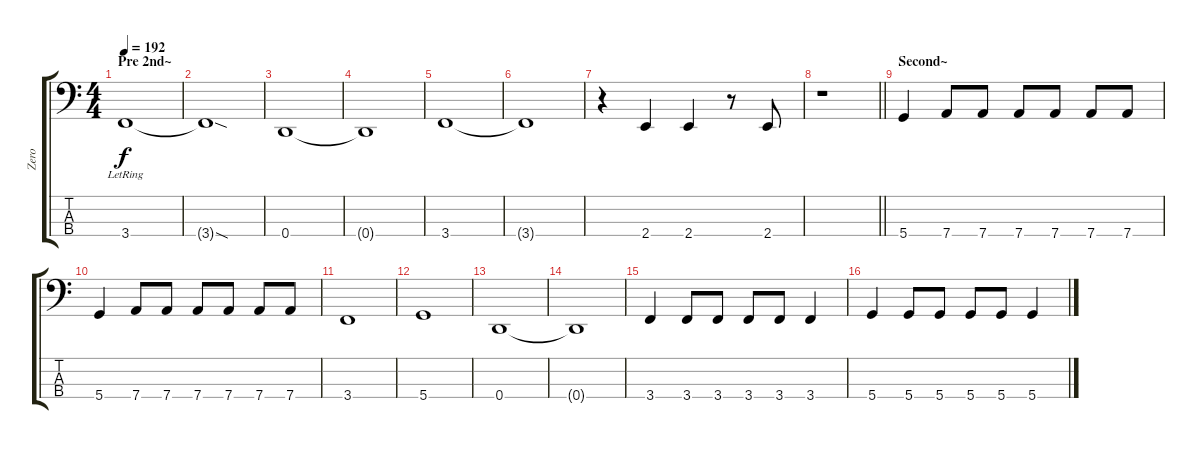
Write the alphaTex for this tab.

\track ("Zero" "Zero") {instrument electricbassfinger}
\staff {score tabs}
\tuning (G2 D2 A1 D1) {hide}
\ts (4 4)
\section ("" "Pre 2nd~")
\tempo 192
\clef f4
\ks c
3.4{lr}.1{dy f} |
3.4{sod t}.1 |
0.4.1 |
0.4{t}.1 |
3.4.1 |
3.4{t}.1 |
r.4 2.4.4 2.4.4 r.8 2.4.8 |
\barLineRight lightlight
r.1 |
\section ("" "Second~")
5.4.4 7.4.8 7.4.8 7.4.8 7.4.8 7.4.8 7.4.8 |
5.4.4 7.4.8 7.4.8 7.4.8 7.4.8 7.4.8 7.4.8 |
3.4.1 |
5.4.1 |
0.4.1 |
0.4{t}.1 |
3.4.4 3.4.8 3.4.8 3.4.8 3.4.8 3.4.4 |
5.4.4 5.4.8 5.4.8 5.4.8 5.4.8 5.4.4
